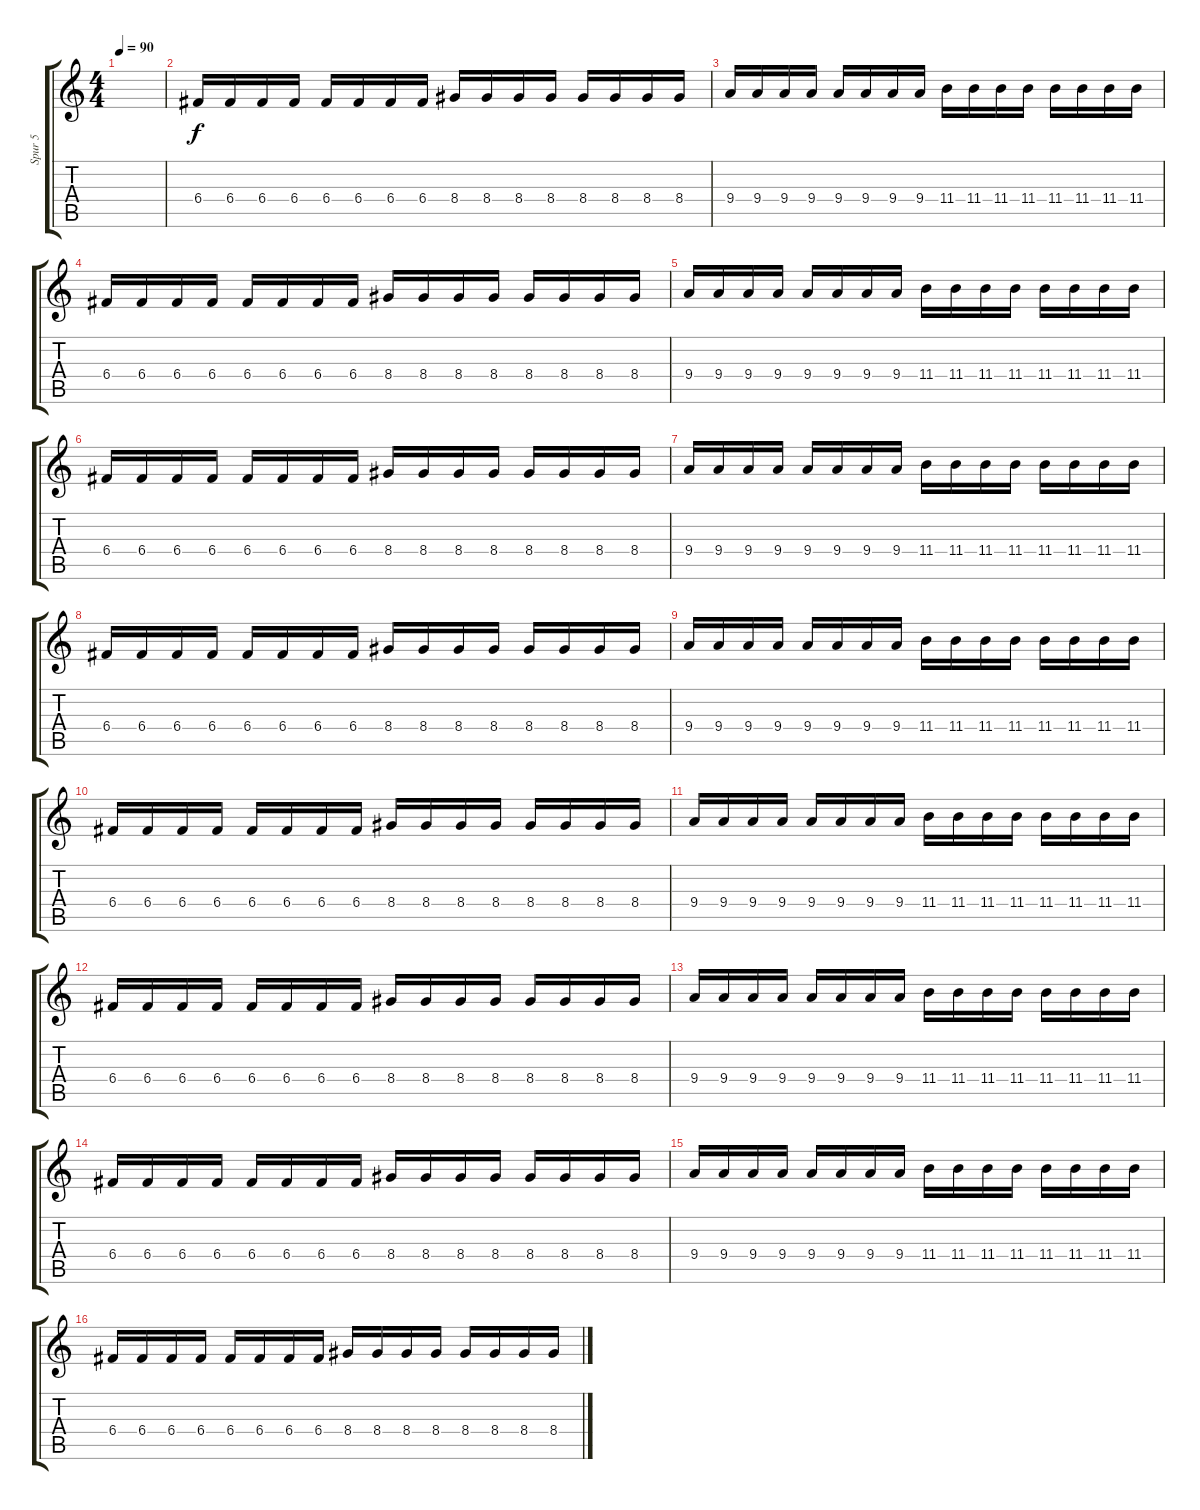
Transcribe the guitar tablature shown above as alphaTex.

\track ("Spur 5" "Spur 5") {instrument distortionguitar}
\staff {score tabs}
\tuning (D4 A3 F3 C3 G2 C2) {hide}
\ts (4 4)
\tempo 90
\clef g2
\ks c
|
6.4.16{instrument distortionguitar} 6.4.16 6.4.16 6.4.16 6.4.16 6.4.16 6.4.16 6.4.16 8.4.16 8.4.16 8.4.16 8.4.16 8.4.16 8.4.16 8.4.16 8.4.16 |
9.4.16 9.4.16 9.4.16 9.4.16 9.4.16 9.4.16 9.4.16 9.4.16 11.4.16 11.4.16 11.4.16 11.4.16 11.4.16 11.4.16 11.4.16 11.4.16 |
6.4.16 6.4.16 6.4.16 6.4.16 6.4.16 6.4.16 6.4.16 6.4.16 8.4.16 8.4.16 8.4.16 8.4.16 8.4.16 8.4.16 8.4.16 8.4.16 |
9.4.16 9.4.16 9.4.16 9.4.16 9.4.16 9.4.16 9.4.16 9.4.16 11.4.16 11.4.16 11.4.16 11.4.16 11.4.16 11.4.16 11.4.16 11.4.16 |
6.4.16 6.4.16 6.4.16 6.4.16 6.4.16 6.4.16 6.4.16 6.4.16 8.4.16 8.4.16 8.4.16 8.4.16 8.4.16 8.4.16 8.4.16 8.4.16 |
9.4.16 9.4.16 9.4.16 9.4.16 9.4.16 9.4.16 9.4.16 9.4.16 11.4.16 11.4.16 11.4.16 11.4.16 11.4.16 11.4.16 11.4.16 11.4.16 |
6.4.16 6.4.16 6.4.16 6.4.16 6.4.16 6.4.16 6.4.16 6.4.16 8.4.16 8.4.16 8.4.16 8.4.16 8.4.16 8.4.16 8.4.16 8.4.16 |
9.4.16 9.4.16 9.4.16 9.4.16 9.4.16 9.4.16 9.4.16 9.4.16 11.4.16 11.4.16 11.4.16 11.4.16 11.4.16 11.4.16 11.4.16 11.4.16 |
6.4.16 6.4.16 6.4.16 6.4.16 6.4.16 6.4.16 6.4.16 6.4.16 8.4.16 8.4.16 8.4.16 8.4.16 8.4.16 8.4.16 8.4.16 8.4.16 |
9.4.16 9.4.16 9.4.16 9.4.16 9.4.16 9.4.16 9.4.16 9.4.16 11.4.16 11.4.16 11.4.16 11.4.16 11.4.16 11.4.16 11.4.16 11.4.16 |
6.4.16 6.4.16 6.4.16 6.4.16 6.4.16 6.4.16 6.4.16 6.4.16 8.4.16 8.4.16 8.4.16 8.4.16 8.4.16 8.4.16 8.4.16 8.4.16 |
9.4.16 9.4.16 9.4.16 9.4.16 9.4.16 9.4.16 9.4.16 9.4.16 11.4.16 11.4.16 11.4.16 11.4.16 11.4.16 11.4.16 11.4.16 11.4.16 |
6.4.16 6.4.16 6.4.16 6.4.16 6.4.16 6.4.16 6.4.16 6.4.16 8.4.16 8.4.16 8.4.16 8.4.16 8.4.16 8.4.16 8.4.16 8.4.16 |
9.4.16 9.4.16 9.4.16 9.4.16 9.4.16 9.4.16 9.4.16 9.4.16 11.4.16 11.4.16 11.4.16 11.4.16 11.4.16 11.4.16 11.4.16 11.4.16 |
6.4.16 6.4.16 6.4.16 6.4.16 6.4.16 6.4.16 6.4.16 6.4.16 8.4.16 8.4.16 8.4.16 8.4.16 8.4.16 8.4.16 8.4.16 8.4.16
